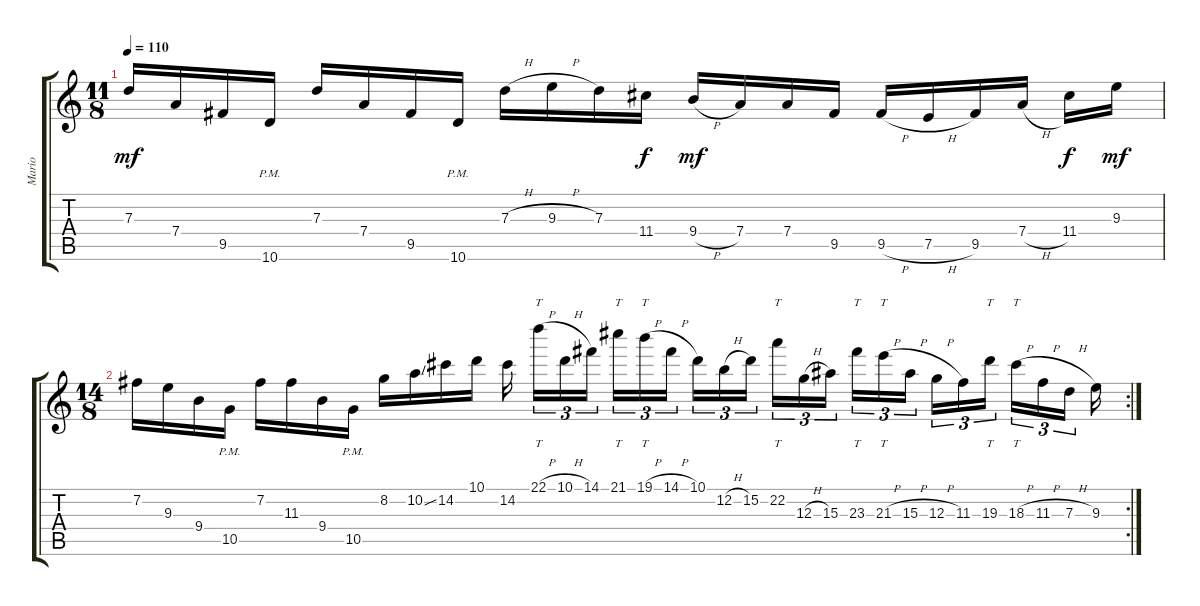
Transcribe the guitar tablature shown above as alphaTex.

\track ("Mario" "Mario") {instrument overdrivenguitar}
\staff {score tabs}
\tuning (E4 B3 G3 D3 A2 E2) {hide}
\ts (11 8)
\tempo 110
\clef g2
\ks c
7.3.16{dy mf} 7.4.16 9.5.16 10.6{pm}.16 7.3.16 7.4.16 9.5.16 10.6{pm}.16 7.3{h}.16 9.3{h}.16 7.3.16 11.4.16{dy f} 9.4{h}.16{dy mf} 7.4.16 7.4.16 9.5.16 9.5{h}.16 7.5{h}.16 9.5.16 7.4{h}.16 11.4.16{dy f} 9.3.16{dy mf} |
\rc 2
\ts (14 8)
7.2.16 9.3.16 9.4.16 10.5{pm}.16 7.2.16 11.3.16 9.4.16 10.5{pm}.16 8.2.16 10.2{ss}.16 14.2.16 10.1.16 14.2.16 22.1{h}.16{tt tu (3 2)} 10.1{h}.16{tu (3 2)} 14.1.16{tu (3 2)} 21.1.16{tt tu (3 2)} 19.1{h}.16{tt tu (3 2)} 14.1{h}.16{tu (3 2)} 10.1.16{tu (3 2)} 12.2{h}.16{tu (3 2)} 15.2.16{tu (3 2)} 22.2.16{tt tu (3 2)} 12.3{h}.16{tu (3 2)} 15.3.16{tu (3 2)} 23.3.16{tt tu (3 2)} 21.3{h}.16{tt tu (3 2)} 15.3{h}.16{tu (3 2)} 12.3{h}.16{tu (3 2)} 11.3.16{tu (3 2)} 19.3.16{tt tu (3 2)} 18.3{h}.16{tt tu (3 2)} 11.3{h}.16{tu (3 2)} 7.3{h}.16{tu (3 2)} 9.3.16
